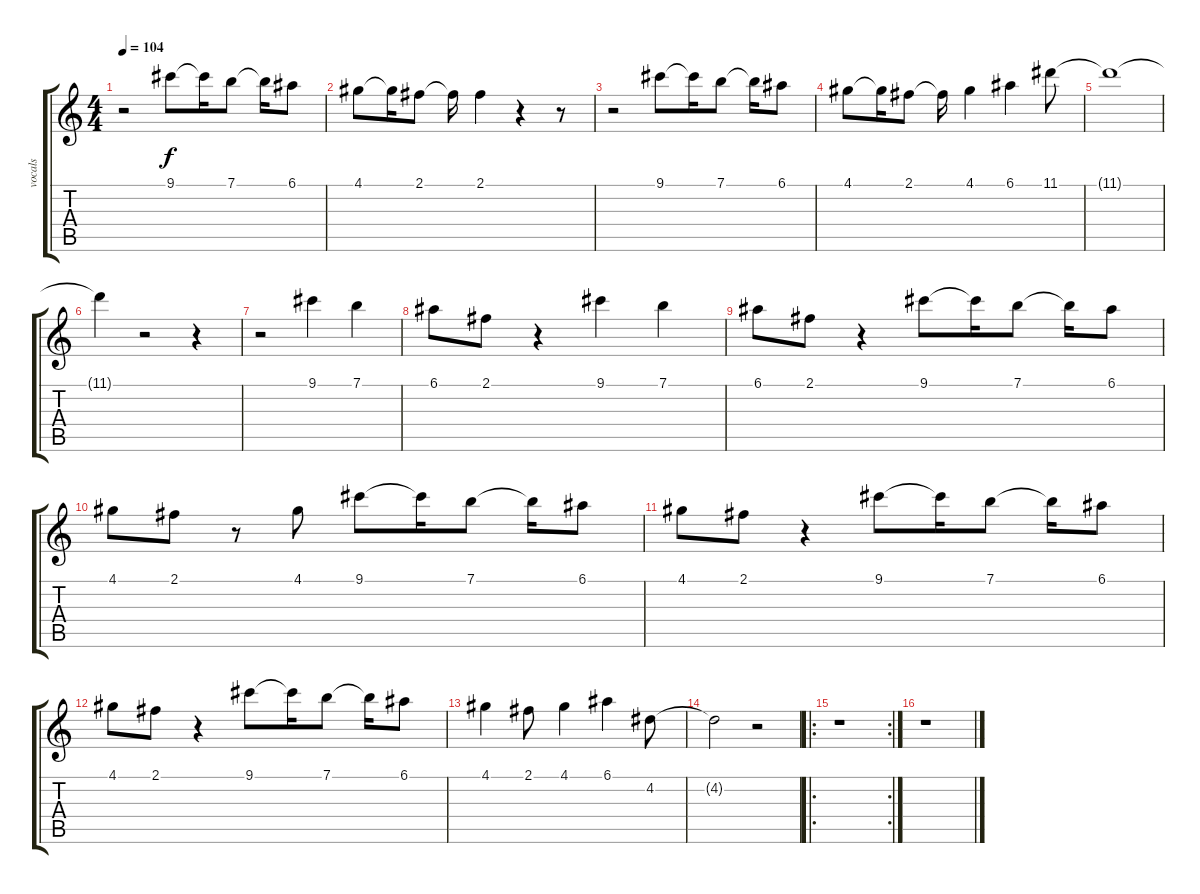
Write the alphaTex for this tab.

\track ("vocals" "vocals") {instrument overdrivenguitar}
\staff {score tabs}
\tuning (E4 B3 G3 D3 A2 E2) {hide}
\ts (4 4)
\tempo 104
\clef g2
\ks c
r.2{dy f} 9.1.8 9.1{t}.16 7.1.8 7.1{t}.16 6.1.8 |
4.1.8 4.1{t}.16 2.1.8 2.1{t}.16 2.1.4 r.4 r.8 |
r.2 9.1.8 9.1{t}.16 7.1.8 7.1{t}.16 6.1.8 |
4.1.8 4.1{t}.16 2.1.8 2.1{t}.16 4.1.4 6.1.4 11.1.8 |
11.1{t}.1 |
11.1{t}.4 r.2 r.4 |
r.2 9.1.4 7.1.4 |
6.1.8 2.1.8 r.4 9.1.4 7.1.4 |
6.1.8 2.1.8 r.4 9.1.8 9.1{t}.16 7.1.8 7.1{t}.16 6.1.8 |
4.1.8 2.1.8 r.8 4.1.8 9.1.8 9.1{t}.16 7.1.8 7.1{t}.16 6.1.8 |
4.1.8 2.1.8 r.4 9.1.8 9.1{t}.16 7.1.8 7.1{t}.16 6.1.8 |
4.1.8 2.1.8 r.4 9.1.8 9.1{t}.16 7.1.8 7.1{t}.16 6.1.8 |
4.1.4 2.1.8 4.1.4 6.1.4 4.2.8 |
4.2{t}.2 r.2 |
\ro
\rc 2
r.1 |
r.1
